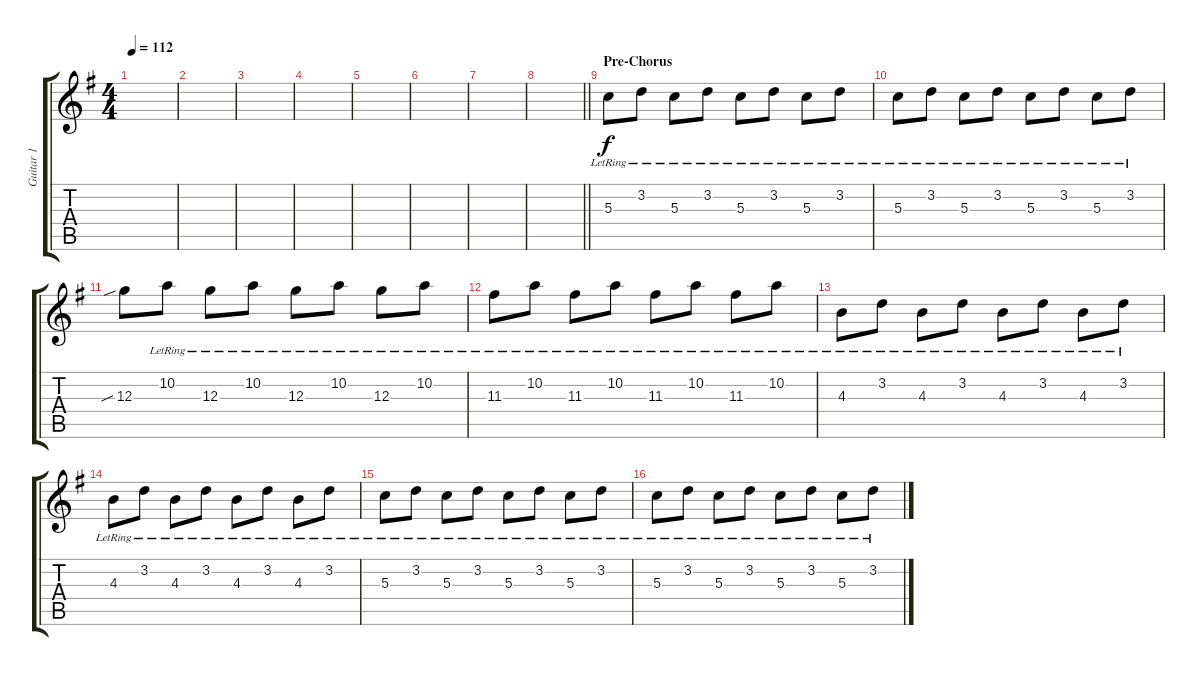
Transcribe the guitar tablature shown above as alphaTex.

\track ("Guitar 1" "Guitar 1") {instrument electricguitarclean}
\staff {score tabs}
\tuning (E4 B3 G3 D3 A2 E2) {hide}
\ts (4 4)
\tempo 112
\clef g2
\ks g
|
|
|
|
|
|
|
\barLineRight lightlight
|
\section ("" "Pre-Chorus")
5.3{lr}.8 3.2{lr}.8 5.3{lr}.8 3.2{lr}.8 5.3{lr}.8 3.2{lr}.8 5.3{lr}.8 3.2{lr}.8 |
5.3{lr}.8 3.2{lr}.8 5.3{lr}.8 3.2{lr}.8 5.3{lr}.8 3.2{lr}.8 5.3{lr}.8 3.2{lr}.8 |
12.3{sib}.8 10.2{lr}.8 12.3{lr}.8 10.2{lr}.8 12.3{lr}.8 10.2{lr}.8 12.3{lr}.8 10.2{lr}.8 |
11.3{lr}.8 10.2{lr}.8 11.3{lr}.8 10.2{lr}.8 11.3{lr}.8 10.2{lr}.8 11.3{lr}.8 10.2{lr}.8 |
4.3{lr}.8 3.2{lr}.8 4.3{lr}.8 3.2{lr}.8 4.3{lr}.8 3.2{lr}.8 4.3{lr}.8 3.2{lr}.8 |
4.3{lr}.8 3.2{lr}.8 4.3{lr}.8 3.2{lr}.8 4.3{lr}.8 3.2{lr}.8 4.3{lr}.8 3.2{lr}.8 |
5.3{lr}.8 3.2{lr}.8 5.3{lr}.8 3.2{lr}.8 5.3{lr}.8 3.2{lr}.8 5.3{lr}.8 3.2{lr}.8 |
5.3{lr}.8 3.2{lr}.8 5.3{lr}.8 3.2{lr}.8 5.3{lr}.8 3.2{lr}.8 5.3{lr}.8 3.2{lr}.8
